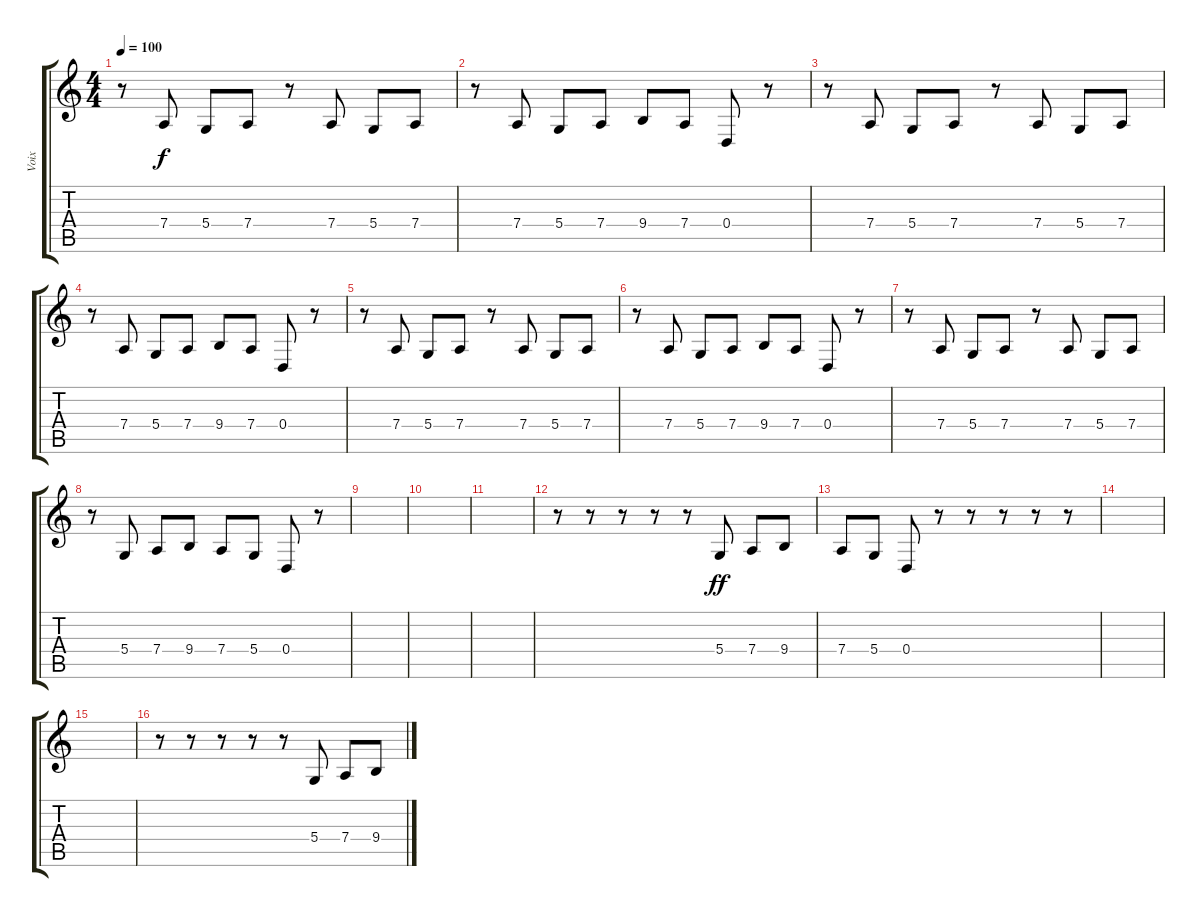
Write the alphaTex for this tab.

\track ("Voix" "Voix") {instrument bassoon}
\staff {score tabs}
\tuning (E4 B3 G3 D3 A2 E2) {hide}
\ts (4 4)
\tempo 100
\clef g2
\ks c
r.8{dy f} 7.4.8 5.4.8 7.4.8 r.8 7.4.8 5.4.8 7.4.8 |
r.8 7.4.8 5.4.8 7.4.8 9.4.8 7.4.8 0.4.8 r.8 |
r.8 7.4.8 5.4.8 7.4.8 r.8 7.4.8 5.4.8 7.4.8 |
r.8 7.4.8 5.4.8 7.4.8 9.4.8 7.4.8 0.4.8 r.8 |
r.8 7.4.8 5.4.8 7.4.8 r.8 7.4.8 5.4.8 7.4.8 |
r.8 7.4.8 5.4.8 7.4.8 9.4.8 7.4.8 0.4.8 r.8 |
r.8 7.4.8 5.4.8 7.4.8 r.8 7.4.8 5.4.8 7.4.8 |
r.8 5.4.8 7.4.8 9.4.8 7.4.8 5.4.8 0.4.8 r.8 |
|
|
|
r.8 r.8 r.8 r.8 r.8 5.4.8{dy ff} 7.4.8 9.4.8 |
7.4.8 5.4.8 0.4.8 r.8 r.8 r.8 r.8 r.8 |
|
|
r.8 r.8 r.8 r.8 r.8 5.4.8 7.4.8 9.4.8
